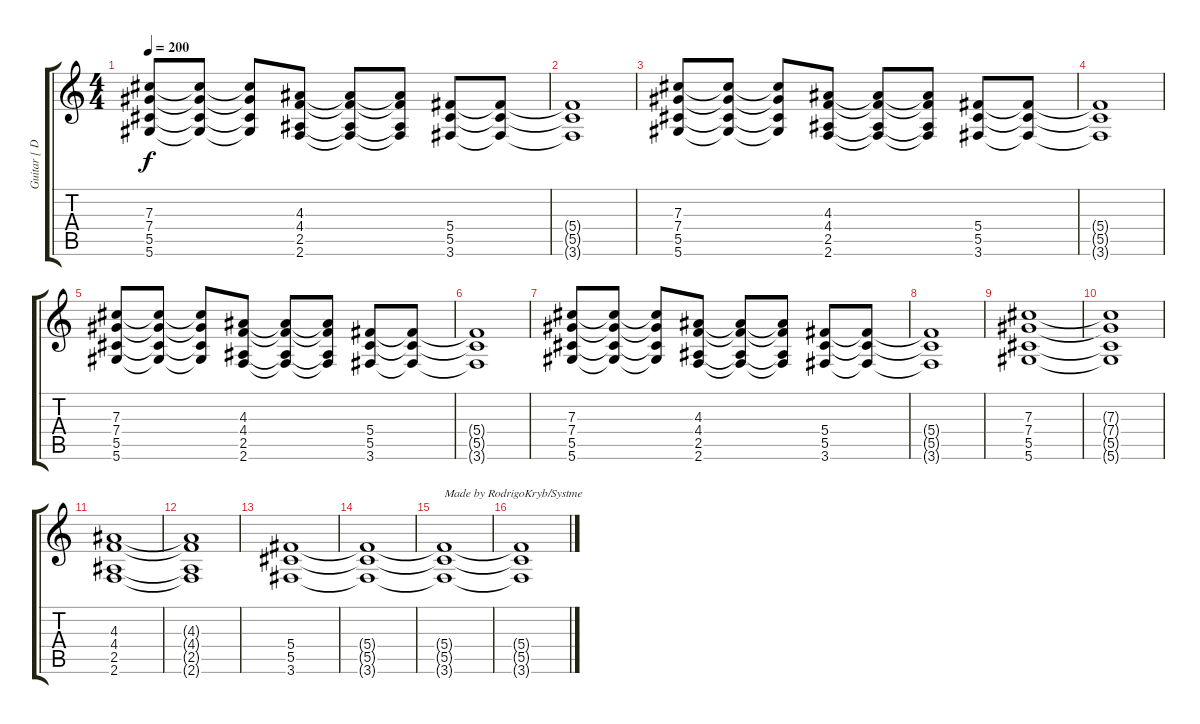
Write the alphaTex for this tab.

\track ("Guitar [ Dalas Green ]" "Guitar [ D") {instrument distortionguitar}
\staff {score tabs}
\tuning (Eb4 Bb3 Gb3 Db3 Ab2 Eb2) {hide}
\ts (4 4)
\tempo 200
\clef g2
\ks c
(7.3 7.4 5.5 5.6).8{dy f} (7.3{t} 7.4{t} 5.5{t} 5.6{t}).8 (7.3{t} 7.4{t} 5.5{t} 5.6{t}).8 (4.3 4.4 2.5 2.6).8 (4.3{t} 4.4{t} 2.5{t} 2.6{t}).8 (4.3{t} 4.4{t} 2.5{t} 2.6{t}).8 (5.4 5.5 3.6).8 (5.4{t} 5.5{t} 3.6{t}).8 |
(5.4{t} 5.5{t} 3.6{t}).1 |
(7.3 7.4 5.5 5.6).8 (7.3{t} 7.4{t} 5.5{t} 5.6{t}).8 (7.3{t} 7.4{t} 5.5{t} 5.6{t}).8 (4.3 4.4 2.5 2.6).8 (4.3{t} 4.4{t} 2.5{t} 2.6{t}).8 (4.3{t} 4.4{t} 2.5{t} 2.6{t}).8 (5.4 5.5 3.6).8 (5.4{t} 5.5{t} 3.6{t}).8 |
(5.4{t} 5.5{t} 3.6{t}).1 |
(7.3 7.4 5.5 5.6).8 (7.3{t} 7.4{t} 5.5{t} 5.6{t}).8 (7.3{t} 7.4{t} 5.5{t} 5.6{t}).8 (4.3 4.4 2.5 2.6).8 (4.3{t} 4.4{t} 2.5{t} 2.6{t}).8 (4.3{t} 4.4{t} 2.5{t} 2.6{t}).8 (5.4 5.5 3.6).8 (5.4{t} 5.5{t} 3.6{t}).8 |
(5.4{t} 5.5{t} 3.6{t}).1 |
(7.3 7.4 5.5 5.6).8 (7.3{t} 7.4{t} 5.5{t} 5.6{t}).8 (7.3{t} 7.4{t} 5.5{t} 5.6{t}).8 (4.3 4.4 2.5 2.6).8 (4.3{t} 4.4{t} 2.5{t} 2.6{t}).8 (4.3{t} 4.4{t} 2.5{t} 2.6{t}).8 (5.4 5.5 3.6).8 (5.4{t} 5.5{t} 3.6{t}).8 |
(5.4{t} 5.5{t} 3.6{t}).1 |
(7.3 7.4 5.5 5.6).1 |
(7.3{t} 7.4{t} 5.5{t} 5.6{t}).1 |
(4.3 4.4 2.5 2.6).1 |
(4.3{t} 4.4{t} 2.5{t} 2.6{t}).1 |
(5.4 5.5 3.6).1 |
(5.4{t} 5.5{t} 3.6{t}).1 |
(5.4{t} 5.5{t} 3.6{t}).1{txt "Made by RodrigoKryb/Systme"} |
(5.4{t} 5.5{t} 3.6{t}).1
